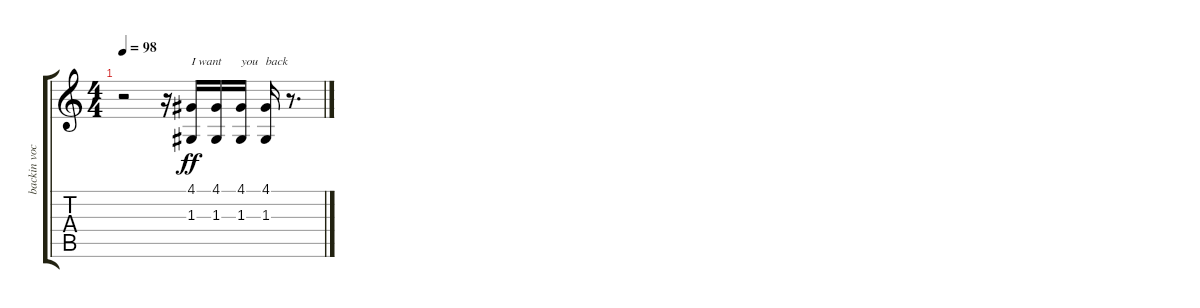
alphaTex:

\track ("backin vocal" "backin voc") {instrument lead6voice}
\staff {score tabs}
\tuning (E4 B3 G3 D3 A2 E2) {hide}
\ts (4 4)
\tempo 98
\clef g2
\ks c
r.2{dy ff} r.16 (4.1 1.3).16{txt "I want"} (4.1 1.3).16 (4.1 1.3).16{txt "you"} (4.1 1.3).16{txt "back"} r.8{d}
